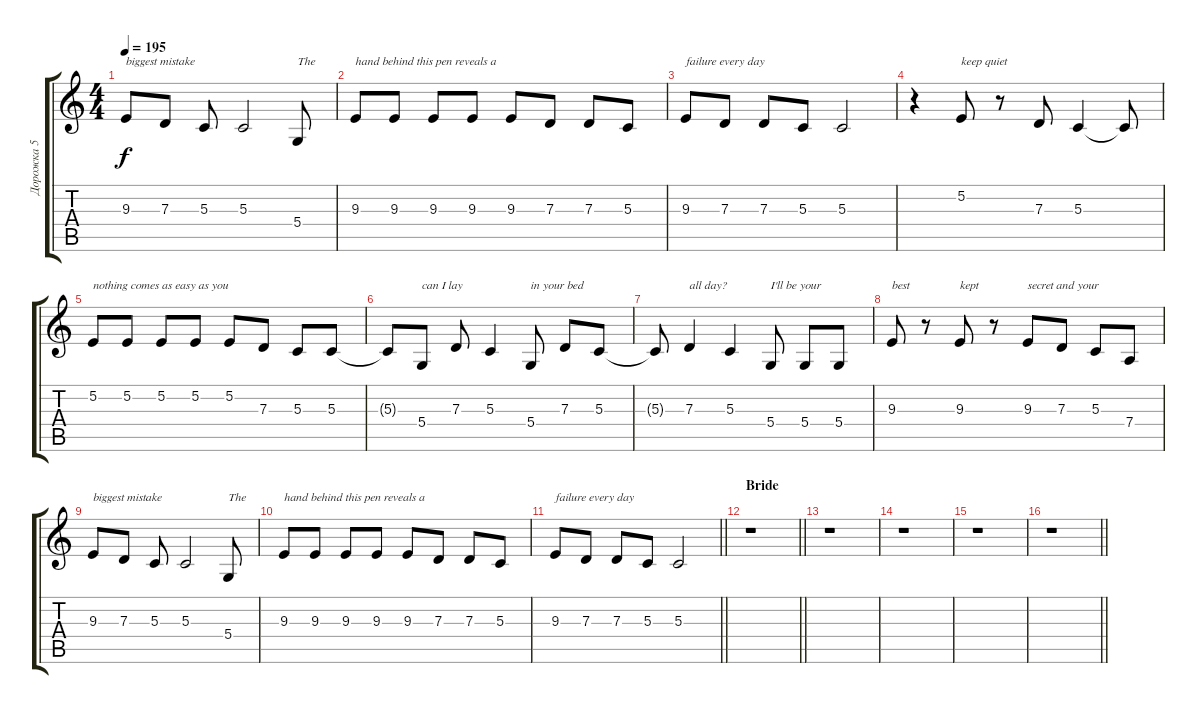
\track ("Дорожка 5" "Дорожка 5") {instrument altosax}
\staff {score tabs}
\tuning (E4 B3 G3 D3 A2 E2) {hide}
\ts (4 4)
\tempo 195
\clef g2
\ks c
9.3.8{txt "biggest mistake" dy f} 7.3.8 5.3.8 5.3.2 5.4.8{txt "The"} |
9.3.8{txt "hand behind this pen reveals a"} 9.3.8 9.3.8 9.3.8 9.3.8 7.3.8 7.3.8 5.3.8 |
9.3.8{txt "failure every day"} 7.3.8 7.3.8 5.3.8 5.3.2 |
r.4 5.2.8{txt "keep quiet"} r.8 7.3.8 5.3.4 5.3{t}.8 |
5.2.8{txt "nothing comes as easy as you"} 5.2.8 5.2.8 5.2.8 5.2.8 7.3.8 5.3.8 5.3.8 |
5.3{t}.8 5.4.8{txt "can I lay"} 7.3.8 5.3.4 5.4.8{txt "in your bed"} 7.3.8 5.3.8 |
5.3{t}.8 7.3.4{txt "all day?"} 5.3.4 5.4.8{txt "I'll be your"} 5.4.8 5.4.8 |
9.3.8{txt "best"} r.8 9.3.8{txt "kept"} r.8 9.3.8{txt "secret and your"} 7.3.8 5.3.8 7.4.8 |
9.3.8{txt "biggest mistake"} 7.3.8 5.3.8 5.3.2 5.4.8{txt "The"} |
9.3.8{txt "hand behind this pen reveals a"} 9.3.8 9.3.8 9.3.8 9.3.8 7.3.8 7.3.8 5.3.8 |
\barLineRight lightlight
9.3.8{txt "failure every day"} 7.3.8 7.3.8 5.3.8 5.3.2 |
\section ("" "Bride")
\barLineRight lightlight
r.1 |
r.1 |
r.1 |
r.1 |
\barLineRight lightlight
r.1
